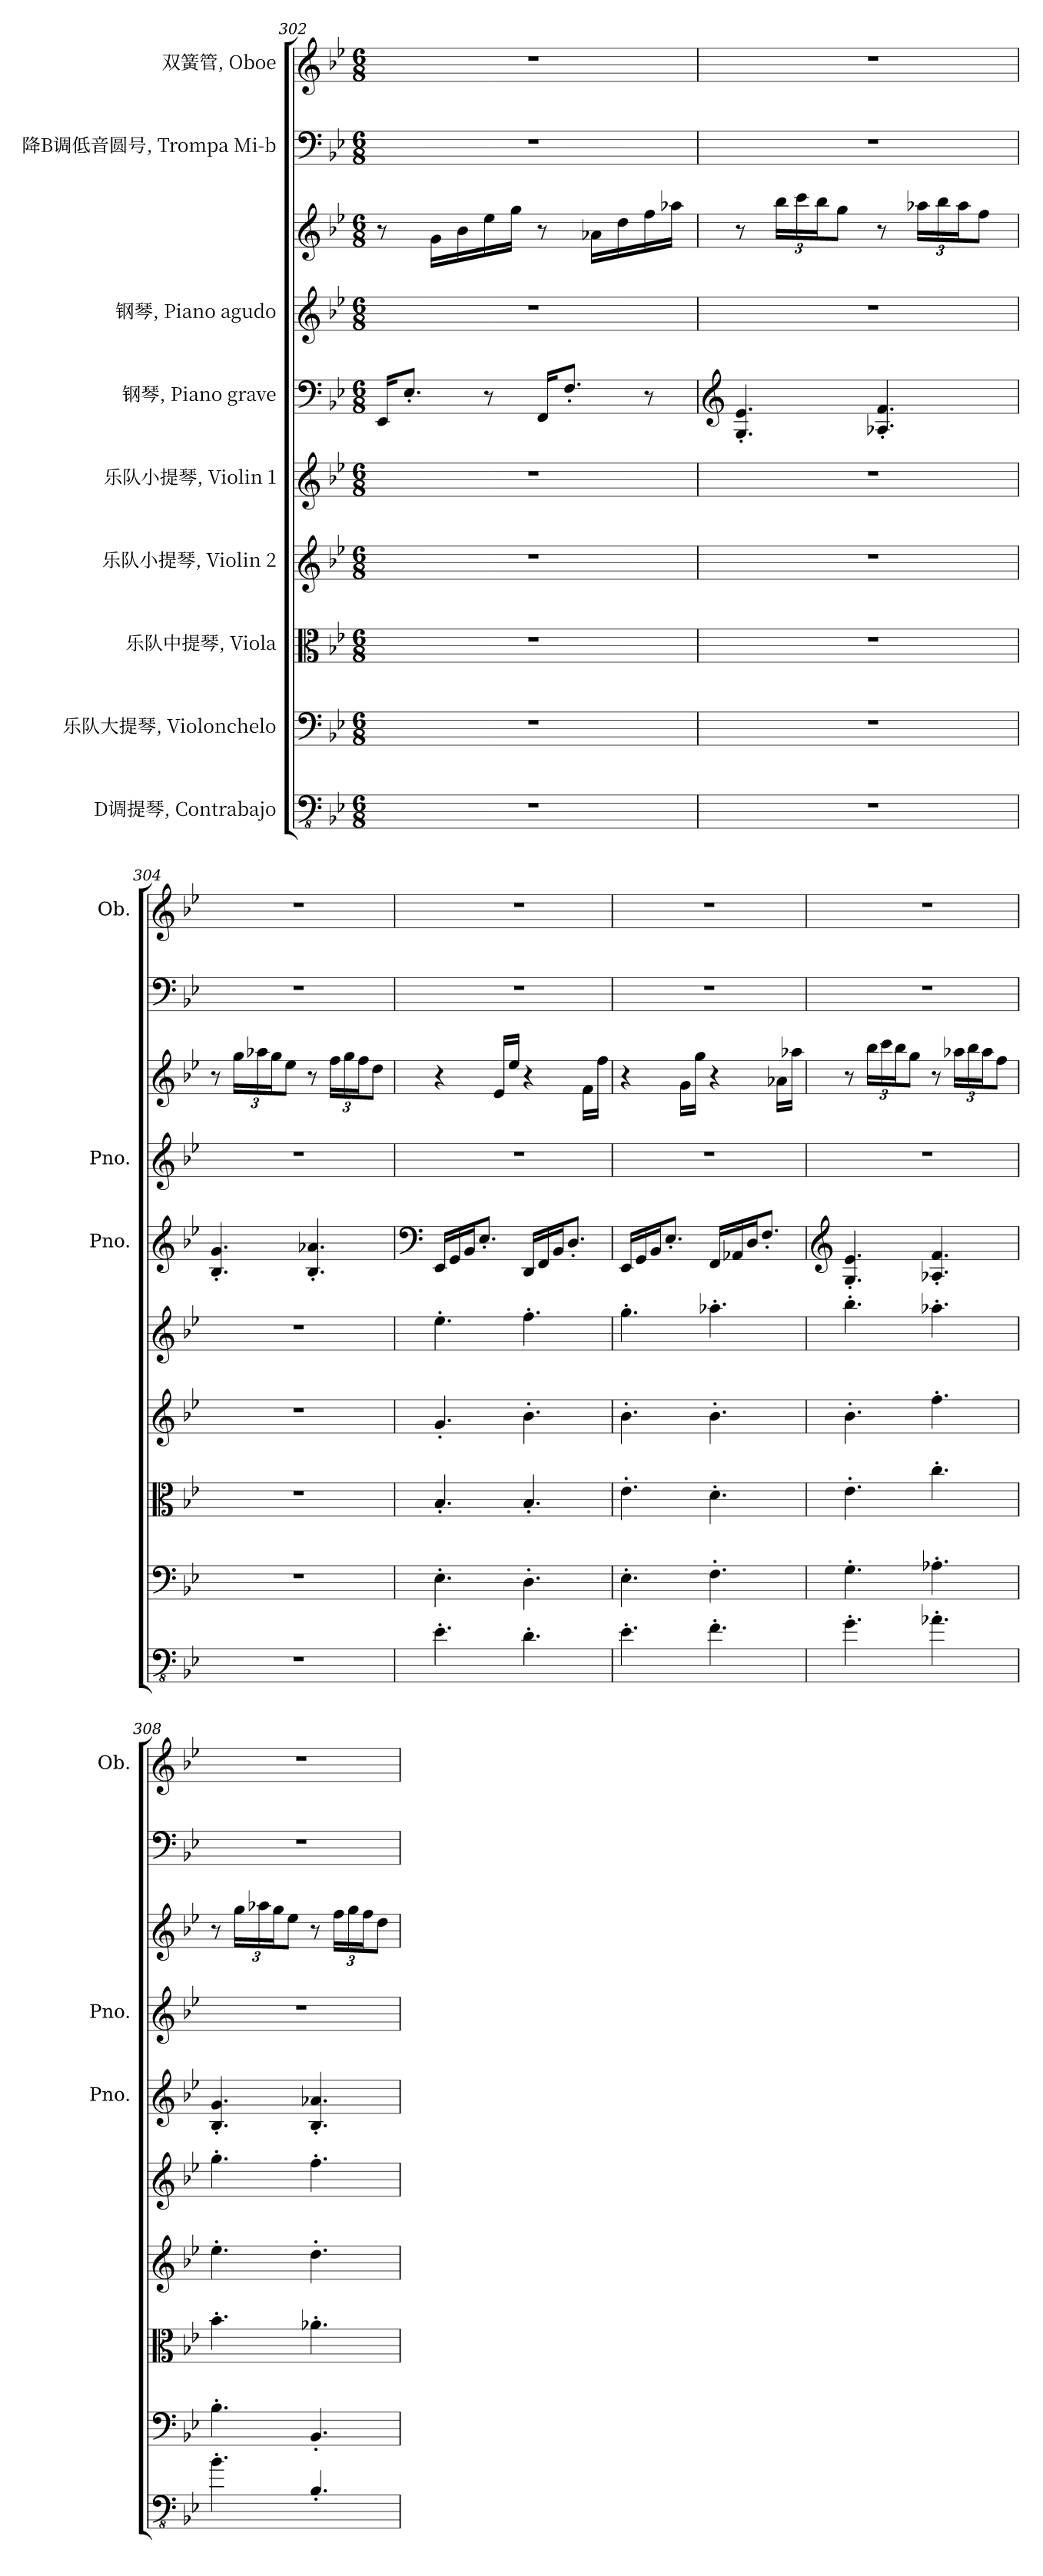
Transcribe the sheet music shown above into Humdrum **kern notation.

**kern	**kern	**kern	**kern	**kern	**kern	**kern	**kern	**kern	**kern
*part9	*part8	*part7	*part6	*part5	*part4	*part3	*part3	*part2	*part1
*staff10	*staff9	*staff8	*staff7	*staff6	*staff5	*staff4	*staff3	*staff2	*staff1
*I"D调提琴, Contrabajo	*I"乐队大提琴, Violonchelo	*I"乐队中提琴, Viola	*I"乐队小提琴, Violin 2	*I"乐队小提琴, Violin 1	*I"钢琴, Piano grave	*I"钢琴, Piano agudo	*	*I"降B调低音圆号, Trompa Mi-b	*I"双簧管, Oboe
*	*	*	*	*	*I'Pno.	*I'Pno.	*	*	*I'Ob.
!!LO:PB:g=z
*clefFv4	*clefF4	*clefC3	*clefG2	*clefG2	*clefF4	*clefG2	*clefG2	*clefF4	*clefG2
*ITrd7c12	*	*	*	*	*	*	*	*ITrd1c2	*
*k[b-e-]	*k[b-e-]	*k[b-e-]	*k[b-e-]	*k[b-e-]	*k[b-e-]	*k[b-e-]	*k[b-e-]	*k[b-e-a-d-]	*k[b-e-]
*M6/8	*M6/8	*M6/8	*M6/8	*M6/8	*M6/8	*M6/8	*M6/8	*M6/8	*M6/8
=302	=302	=302	=302	=302	=302	=302	=302	=302	=302
2.r	2.r	2.r	2.r	2.r	16EE-/KL	2.r	8r	2.r	2.r
.	.	.	.	.	8.E-'/J	.	.	.	.
.	.	.	.	.	.	.	16g\LL	.	.
.	.	.	.	.	.	.	16b-\	.	.
.	.	.	.	.	8r	.	16ee-\	.	.
.	.	.	.	.	.	.	16gg\JJ	.	.
.	.	.	.	.	16FF/KL	.	8r	.	.
.	.	.	.	.	8.F'/J	.	.	.	.
.	.	.	.	.	.	.	16a-X\LL	.	.
.	.	.	.	.	.	.	16dd\	.	.
.	.	.	.	.	8r	.	16ff\	.	.
.	.	.	.	.	.	.	16aa-X\JJ	.	.
=303	=303	=303	=303	=303	=303	=303	=303	=303	=303
*	*	*	*	*	*clefG2	*	*	*	*
2.r	2.r	2.r	2.r	2.r	4.G/' 4.e-/'	2.r	8r	2.r	2.r
*	*	*	*	*	*	*	*Xbrackettup	*	*
.	.	.	.	.	.	.	24bb-\LL	.	.
.	.	.	.	.	.	.	24ccc\	.	.
.	.	.	.	.	.	.	24bb-\J	.	.
.	.	.	.	.	.	.	8gg\J	.	.
.	.	.	.	.	4.A-X/' 4.f/'	.	8r	.	.
.	.	.	.	.	.	.	24aa-X\LL	.	.
.	.	.	.	.	.	.	24bb-\	.	.
.	.	.	.	.	.	.	24aa-\J	.	.
.	.	.	.	.	.	.	8ff\J	.	.
=304	=304	=304	=304	=304	=304	=304	=304	=304	=304
2.r	2.r	2.r	2.r	2.r	4.B-/' 4.g/'	2.r	8r	2.r	2.r
.	.	.	.	.	.	.	24gg\LL	.	.
.	.	.	.	.	.	.	24aa-X\	.	.
.	.	.	.	.	.	.	24gg\J	.	.
.	.	.	.	.	.	.	8ee-\J	.	.
.	.	.	.	.	4.B-/' 4.a-X/'	.	8r	.	.
.	.	.	.	.	.	.	24ff\LL	.	.
.	.	.	.	.	.	.	24gg\	.	.
.	.	.	.	.	.	.	24ff\J	.	.
.	.	.	.	.	.	.	8dd\J	.	.
!!LO:PB:g=z
=305	=305	=305	=305	=305	=305	=305	=305	=305	=305
*	*	*	*	*	*clefF4	*	*	*	*
*	*	*	*	*	*	*	*	*	*MM215
4.EE-'\	4.E-'\	4.B-'/	4.g'/	4.ee-'\	16EE-/LL	2.r	4r	2.r	2.r
.	.	.	.	.	16GG/	.	.	.	.
.	.	.	.	.	16BB-/J	.	.	.	.
.	.	.	.	.	8.E-'/J	.	.	.	.
.	.	.	.	.	.	.	16e-/LL	.	.
.	.	.	.	.	.	.	16ee-/JJ	.	.
4.DD'\	4.D'\	4.B-'/	4.b-'\	4.ff'\	16DD/LL	.	4r	.	.
.	.	.	.	.	16FF/	.	.	.	.
.	.	.	.	.	16BB-/J	.	.	.	.
.	.	.	.	.	8.D'/J	.	.	.	.
.	.	.	.	.	.	.	16f\LL	.	.
.	.	.	.	.	.	.	16ff\JJ	.	.
=306	=306	=306	=306	=306	=306	=306	=306	=306	=306
4.EE-'\	4.E-'\	4.e-'\	4.b-'\	4.gg'\	16EE-/LL	2.r	4r	2.r	2.r
.	.	.	.	.	16GG/	.	.	.	.
.	.	.	.	.	16BB-/J	.	.	.	.
.	.	.	.	.	8.E-'/J	.	.	.	.
.	.	.	.	.	.	.	16g\LL	.	.
.	.	.	.	.	.	.	16gg\JJ	.	.
4.FF'\	4.F'\	4.d'\	4.b-'\	4.aa-X'\	16FF/LL	.	4r	.	.
.	.	.	.	.	16AA-X/	.	.	.	.
.	.	.	.	.	16D/J	.	.	.	.
.	.	.	.	.	8.F'/J	.	.	.	.
.	.	.	.	.	.	.	16a-X\LL	.	.
.	.	.	.	.	.	.	16aa-X\JJ	.	.
=307	=307	=307	=307	=307	=307	=307	=307	=307	=307
*	*	*	*	*	*clefG2	*	*	*	*
4.GG'\	4.G'\	4.e-'\	4.b-'\	4.bb-'\	4.G/' 4.e-/'	2.r	8r	2.r	2.r
.	.	.	.	.	.	.	24bb-\LL	.	.
.	.	.	.	.	.	.	24ccc\	.	.
.	.	.	.	.	.	.	24bb-\J	.	.
.	.	.	.	.	.	.	8gg\J	.	.
4.AA-X'\	4.A-X'\	4.cc'\	4.ff'\	4.aa-X'\	4.A-X/' 4.f/'	.	8r	.	.
.	.	.	.	.	.	.	24aa-X\LL	.	.
.	.	.	.	.	.	.	24bb-\	.	.
.	.	.	.	.	.	.	24aa-\J	.	.
.	.	.	.	.	.	.	8ff\J	.	.
!!LO:PB:g=z
=308	=308	=308	=308	=308	=308	=308	=308	=308	=308
4.BB-'\	4.B-'\	4.b-'\	4.ee-'\	4.gg'\	4.B-/' 4.g/'	2.r	8r	2.r	2.r
.	.	.	.	.	.	.	24gg\LL	.	.
.	.	.	.	.	.	.	24aa-X\	.	.
.	.	.	.	.	.	.	24gg\J	.	.
.	.	.	.	.	.	.	8ee-\J	.	.
4.BBB-'/	4.BB-'/	4.a-X'\	4.dd'\	4.ff'\	4.B-/' 4.a-X/'	.	8r	.	.
.	.	.	.	.	.	.	24ff\LL	.	.
.	.	.	.	.	.	.	24gg\	.	.
.	.	.	.	.	.	.	24ff\J	.	.
.	.	.	.	.	.	.	8dd\J	.	.
=	=	=	=	=	=	=	=	=	=
*-	*-	*-	*-	*-	*-	*-	*-	*-	*-
